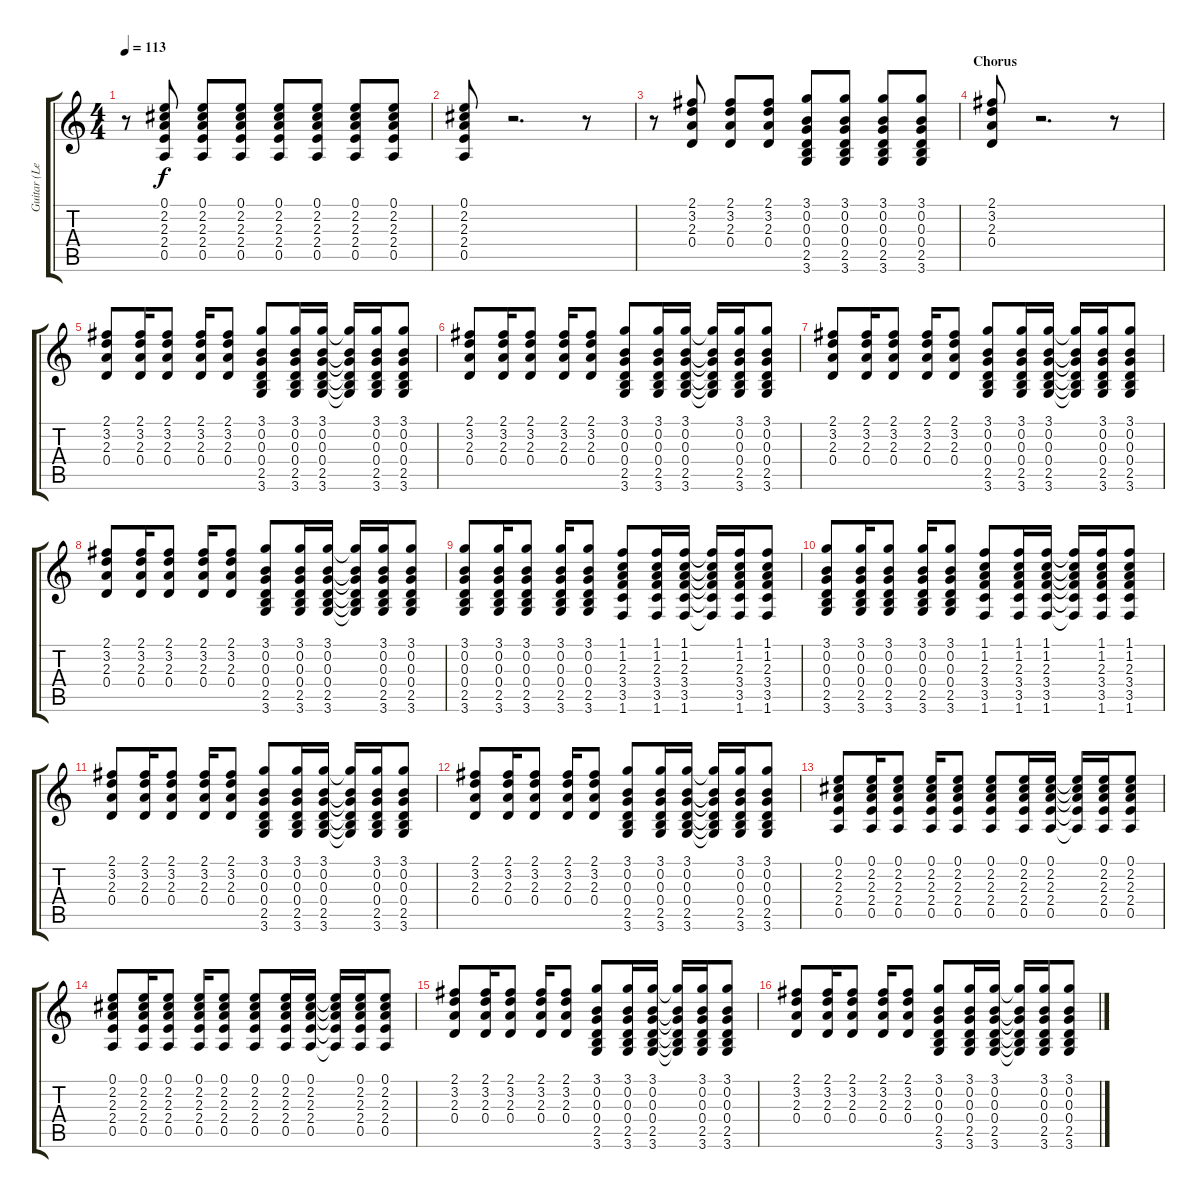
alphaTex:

\track ("Guitar (Left)" "Guitar (Le") {instrument electricguitarclean}
\staff {score tabs}
\tuning (E4 B3 G3 D3 A2 E2) {hide}
\ts (4 4)
\tempo 113
\clef g2
\ks c
r.8{dy f} (0.1 2.2 2.3 2.4 0.5).8 (0.1 2.2 2.3 2.4 0.5).8 (0.1 2.2 2.3 2.4 0.5).8 (0.1 2.2 2.3 2.4 0.5).8 (0.1 2.2 2.3 2.4 0.5).8 (0.1 2.2 2.3 2.4 0.5).8 (0.1 2.2 2.3 2.4 0.5).8 |
(0.1 2.2 2.3 2.4 0.5).8 r.2{d} r.8 |
r.8 (2.1 3.2 2.3 0.4).8 (2.1 3.2 2.3 0.4).8 (2.1 3.2 2.3 0.4).8 (3.1 0.2 0.3 0.4 2.5 3.6).8 (3.1 0.2 0.3 0.4 2.5 3.6).8 (3.1 0.2 0.3 0.4 2.5 3.6).8 (3.1 0.2 0.3 0.4 2.5 3.6).8 |
\section ("" "Chorus")
(2.1 3.2 2.3 0.4).8 r.2{d} r.8 |
(2.1 3.2 2.3 0.4).8 (2.1 3.2 2.3 0.4).16 (2.1 3.2 2.3 0.4).8 (2.1 3.2 2.3 0.4).16 (2.1 3.2 2.3 0.4).8 (3.1 0.2 0.3 0.4 2.5 3.6).8 (3.1 0.2 0.3 0.4 2.5 3.6).16 (3.1 0.2 0.3 0.4 2.5 3.6).16 (3.1{t} 0.2{t} 0.3{t} 0.4{t} 2.5{t} 3.6{t}).16 (3.1 0.2 0.3 0.4 2.5 3.6).16 (3.1 0.2 0.3 0.4 2.5 3.6).8 |
(2.1 3.2 2.3 0.4).8 (2.1 3.2 2.3 0.4).16 (2.1 3.2 2.3 0.4).8 (2.1 3.2 2.3 0.4).16 (2.1 3.2 2.3 0.4).8 (3.1 0.2 0.3 0.4 2.5 3.6).8 (3.1 0.2 0.3 0.4 2.5 3.6).16 (3.1 0.2 0.3 0.4 2.5 3.6).16 (3.1{t} 0.2{t} 0.3{t} 0.4{t} 2.5{t} 3.6{t}).16 (3.1 0.2 0.3 0.4 2.5 3.6).16 (3.1 0.2 0.3 0.4 2.5 3.6).8 |
(2.1 3.2 2.3 0.4).8 (2.1 3.2 2.3 0.4).16 (2.1 3.2 2.3 0.4).8 (2.1 3.2 2.3 0.4).16 (2.1 3.2 2.3 0.4).8 (3.1 0.2 0.3 0.4 2.5 3.6).8 (3.1 0.2 0.3 0.4 2.5 3.6).16 (3.1 0.2 0.3 0.4 2.5 3.6).16 (3.1{t} 0.2{t} 0.3{t} 0.4{t} 2.5{t} 3.6{t}).16 (3.1 0.2 0.3 0.4 2.5 3.6).16 (3.1 0.2 0.3 0.4 2.5 3.6).8 |
(2.1 3.2 2.3 0.4).8 (2.1 3.2 2.3 0.4).16 (2.1 3.2 2.3 0.4).8 (2.1 3.2 2.3 0.4).16 (2.1 3.2 2.3 0.4).8 (3.1 0.2 0.3 0.4 2.5 3.6).8 (3.1 0.2 0.3 0.4 2.5 3.6).16 (3.1 0.2 0.3 0.4 2.5 3.6).16 (3.1{t} 0.2{t} 0.3{t} 0.4{t} 2.5{t} 3.6{t}).16 (3.1 0.2 0.3 0.4 2.5 3.6).16 (3.1 0.2 0.3 0.4 2.5 3.6).8 |
(3.1 0.2 0.3 0.4 2.5 3.6).8 (3.1 0.2 0.3 0.4 2.5 3.6).16 (3.1 0.2 0.3 0.4 2.5 3.6).8 (3.1 0.2 0.3 0.4 2.5 3.6).16 (3.1 0.2 0.3 0.4 2.5 3.6).8 (1.1 1.2 2.3 3.4 3.5 1.6).8 (1.1 1.2 2.3 3.4 3.5 1.6).16 (1.1 1.2 2.3 3.4 3.5 1.6).16 (1.1{t} 1.2{t} 2.3{t} 3.4{t} 3.5{t} 1.6{t}).16 (1.1 1.2 2.3 3.4 3.5 1.6).16 (1.1 1.2 2.3 3.4 3.5 1.6).8 |
(3.1 0.2 0.3 0.4 2.5 3.6).8 (3.1 0.2 0.3 0.4 2.5 3.6).16 (3.1 0.2 0.3 0.4 2.5 3.6).8 (3.1 0.2 0.3 0.4 2.5 3.6).16 (3.1 0.2 0.3 0.4 2.5 3.6).8 (1.1 1.2 2.3 3.4 3.5 1.6).8 (1.1 1.2 2.3 3.4 3.5 1.6).16 (1.1 1.2 2.3 3.4 3.5 1.6).16 (1.1{t} 1.2{t} 2.3{t} 3.4{t} 3.5{t} 1.6{t}).16 (1.1 1.2 2.3 3.4 3.5 1.6).16 (1.1 1.2 2.3 3.4 3.5 1.6).8 |
(2.1 3.2 2.3 0.4).8 (2.1 3.2 2.3 0.4).16 (2.1 3.2 2.3 0.4).8 (2.1 3.2 2.3 0.4).16 (2.1 3.2 2.3 0.4).8 (3.1 0.2 0.3 0.4 2.5 3.6).8 (3.1 0.2 0.3 0.4 2.5 3.6).16 (3.1 0.2 0.3 0.4 2.5 3.6).16 (3.1{t} 0.2{t} 0.3{t} 0.4{t} 2.5{t} 3.6{t}).16 (3.1 0.2 0.3 0.4 2.5 3.6).16 (3.1 0.2 0.3 0.4 2.5 3.6).8 |
(2.1 3.2 2.3 0.4).8 (2.1 3.2 2.3 0.4).16 (2.1 3.2 2.3 0.4).8 (2.1 3.2 2.3 0.4).16 (2.1 3.2 2.3 0.4).8 (3.1 0.2 0.3 0.4 2.5 3.6).8 (3.1 0.2 0.3 0.4 2.5 3.6).16 (3.1 0.2 0.3 0.4 2.5 3.6).16 (3.1{t} 0.2{t} 0.3{t} 0.4{t} 2.5{t} 3.6{t}).16 (3.1 0.2 0.3 0.4 2.5 3.6).16 (3.1 0.2 0.3 0.4 2.5 3.6).8 |
(0.1 2.2 2.3 2.4 0.5).8 (0.1 2.2 2.3 2.4 0.5).16 (0.1 2.2 2.3 2.4 0.5).8 (0.1 2.2 2.3 2.4 0.5).16 (0.1 2.2 2.3 2.4 0.5).8 (0.1 2.2 2.3 2.4 0.5).8 (0.1 2.2 2.3 2.4 0.5).16 (0.1 2.2 2.3 2.4 0.5).16 (0.1{t} 2.2{t} 2.3{t} 2.4{t} 0.5{t}).16 (0.1 2.2 2.3 2.4 0.5).16 (0.1 2.2 2.3 2.4 0.5).8 |
(0.1 2.2 2.3 2.4 0.5).8 (0.1 2.2 2.3 2.4 0.5).16 (0.1 2.2 2.3 2.4 0.5).8 (0.1 2.2 2.3 2.4 0.5).16 (0.1 2.2 2.3 2.4 0.5).8 (0.1 2.2 2.3 2.4 0.5).8 (0.1 2.2 2.3 2.4 0.5).16 (0.1 2.2 2.3 2.4 0.5).16 (0.1{t} 2.2{t} 2.3{t} 2.4{t} 0.5{t}).16 (0.1 2.2 2.3 2.4 0.5).16 (0.1 2.2 2.3 2.4 0.5).8 |
(2.1 3.2 2.3 0.4).8 (2.1 3.2 2.3 0.4).16 (2.1 3.2 2.3 0.4).8 (2.1 3.2 2.3 0.4).16 (2.1 3.2 2.3 0.4).8 (3.1 0.2 0.3 0.4 2.5 3.6).8 (3.1 0.2 0.3 0.4 2.5 3.6).16 (3.1 0.2 0.3 0.4 2.5 3.6).16 (3.1{t} 0.2{t} 0.3{t} 0.4{t} 2.5{t} 3.6{t}).16 (3.1 0.2 0.3 0.4 2.5 3.6).16 (3.1 0.2 0.3 0.4 2.5 3.6).8 |
(2.1 3.2 2.3 0.4).8 (2.1 3.2 2.3 0.4).16 (2.1 3.2 2.3 0.4).8 (2.1 3.2 2.3 0.4).16 (2.1 3.2 2.3 0.4).8 (3.1 0.2 0.3 0.4 2.5 3.6).8 (3.1 0.2 0.3 0.4 2.5 3.6).16 (3.1 0.2 0.3 0.4 2.5 3.6).16 (3.1{t} 0.2{t} 0.3{t} 0.4{t} 2.5{t} 3.6{t}).16 (3.1 0.2 0.3 0.4 2.5 3.6).16 (3.1 0.2 0.3 0.4 2.5 3.6).8
